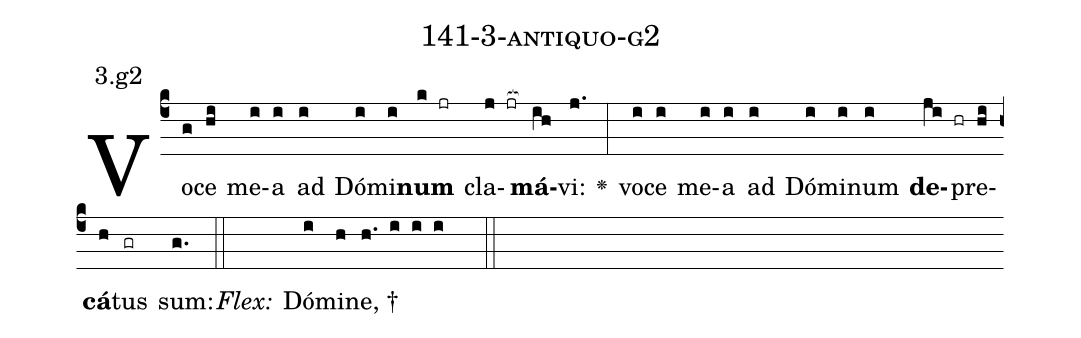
name: 141-3-antiquo-g2;
annotation: 3.g2;
%%
(c4)Vo(g)ce(hi) me(i)a(i) ad(i) Dó(i)mi(i)<b>num</b>(k jr) cla(j jr[ocb:1{])<b>má</b>(ih[ocb:0}])vi:(j.) <v>\greheightstar</v>(:) vo(i)ce(i) me(i)a(i) ad(i) Dó(i)mi(i)num(i) <b>de</b>(ji hr)pre(hi)<b>cá</b>(h)tus(gr) sum:(g.) (::)
<i>Flex:</i>()  Dó(i)mi(h)ne, †(h. i i i  ::)

%E(i) u(i) o(ji) u(hi) a(h) e.(g.) (::)
